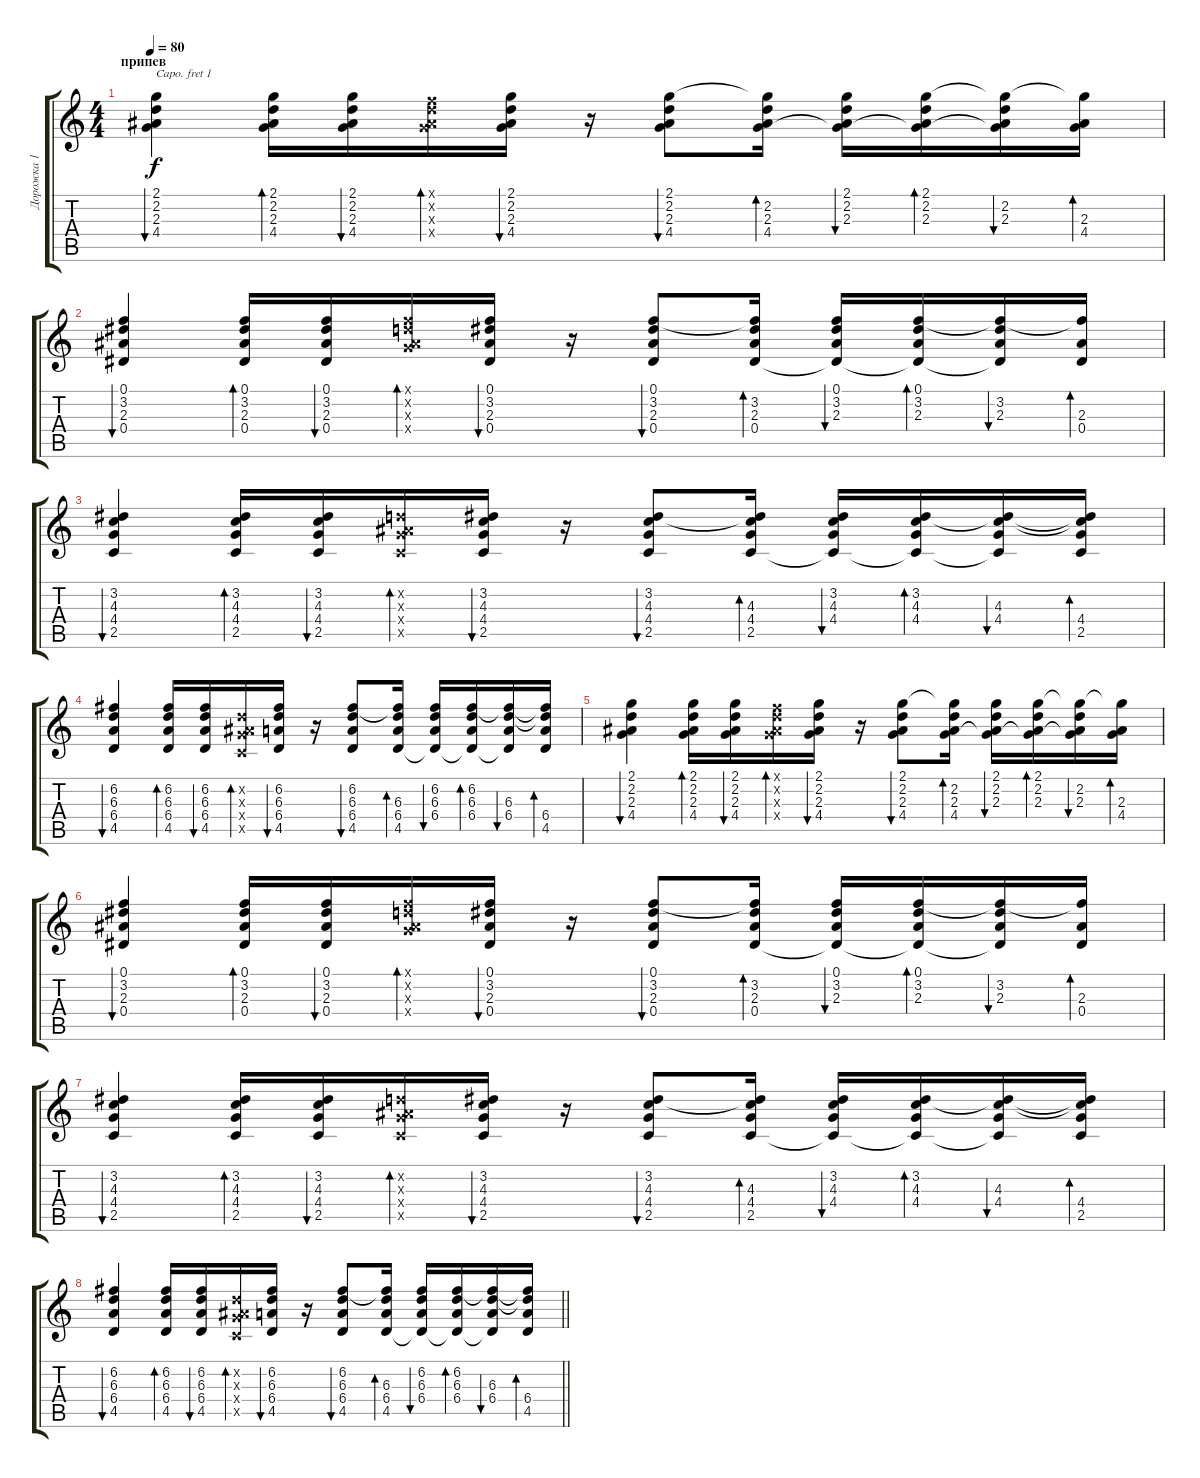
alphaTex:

\track ("Дорожка 1" "Дорожка 1") {instrument acousticguitarsteel}
\staff {score tabs}
\capo 1
\tuning (E4 B3 G3 D3 A2 E2) {hide}
\ts (4 4)
\section ("" "припев")
\tempo 80
\clef g2
\ks c
(2.1 2.2 2.3 4.4).4{bu 60 dy f} (2.1 2.2 2.3 4.4).16{bd 60} (2.1 2.2 2.3 4.4).16{bu 60} (0.1{x} 2.2{x} 2.3{x} 4.4{x}).16{bd 60} (2.1 2.2 2.3 4.4).16{bu 60} r.16 (2.1 2.2 2.3 4.4).8{bu 60} (2.1{t} 2.2 2.3 4.4).16{bd 60} (2.1 2.2 2.3 4.4{t}).16{bu 60} (2.1 2.2 2.3 4.4{t}).16{bd 60} (2.1{t} 2.2 2.3 4.4{t}).16{bu 60} (2.1{t} 2.3 4.4).16{bd 60} |
(0.1 3.2 2.3 0.4).4{bu 60} (0.1 3.2 2.3 0.4).16{bd 60} (0.1 3.2 2.3 0.4).16{bu 60} (0.1{x} 2.2{x} 2.3{x} 4.4{x}).16{bd 60} (0.1 3.2 2.3 0.4).16{bu 60} r.16 (0.1 3.2 2.3 0.4).8{bu 60} (0.1{t} 3.2 2.3 0.4).16{bd 60} (0.1 3.2 2.3 0.4{t}).16{bu 60} (0.1 3.2 2.3 0.4{t}).16{bd 60} (0.1{t} 3.2 2.3 0.4{t}).16{bu 60} (0.1{t} 2.3 0.4).16{bd 60} |
(3.2 4.3 4.4 2.5).4{bu 60} (3.2 4.3 4.4 2.5).16{bd 60} (3.2 4.3 4.4 2.5).16{bu 60} (2.2{x} 2.3{x} 4.4{x} 2.5{x}).16{bd 60} (3.2 4.3 4.4 2.5).16{bu 60} r.16 (3.2 4.3 4.4 2.5).8{bu 60} (3.2{t} 4.3 4.4 2.5).16{bd 60} (3.2 4.3 4.4 2.5{t}).16{bu 60} (3.2 4.3 4.4 2.5{t}).16{bd 60} (3.2{t} 4.3 4.4 2.5{t}).16{bu 60} (3.2{t} 4.3{t} 4.4 2.5).16{bd 60} |
(6.2 6.3 6.4 4.5).4{bu 60} (6.2 6.3 6.4 4.5).16{bd 60} (6.2 6.3 6.4 4.5).16{bu 60} (2.2{x} 2.3{x} 4.4{x} 2.5{x}).16{bd 60} (6.2 6.3 6.4 4.5).16{bu 60} r.16 (6.2 6.3 6.4 4.5).8{bu 60} (6.2{t} 6.3 6.4 4.5).16{bd 60} (6.2 6.3 6.4 4.5{t}).16{bu 60} (6.2 6.3 6.4 4.5{t}).16{bd 60} (6.2{t} 6.3 6.4 4.5{t}).16{bu 60} (6.2{t} 6.3{t} 6.4 4.5).16{bd 60} |
(2.1 2.2 2.3 4.4).4{bu 60} (2.1 2.2 2.3 4.4).16{bd 60} (2.1 2.2 2.3 4.4).16{bu 60} (0.1{x} 2.2{x} 2.3{x} 4.4{x}).16{bd 60} (2.1 2.2 2.3 4.4).16{bu 60} r.16 (2.1 2.2 2.3 4.4).8{bu 60} (2.1{t} 2.2 2.3 4.4).16{bd 60} (2.1 2.2 2.3 4.4{t}).16{bu 60} (2.1 2.2 2.3 4.4{t}).16{bd 60} (2.1{t} 2.2 2.3 4.4{t}).16{bu 60} (2.1{t} 2.3 4.4).16{bd 60} |
(0.1 3.2 2.3 0.4).4{bu 60} (0.1 3.2 2.3 0.4).16{bd 60} (0.1 3.2 2.3 0.4).16{bu 60} (0.1{x} 2.2{x} 2.3{x} 4.4{x}).16{bd 60} (0.1 3.2 2.3 0.4).16{bu 60} r.16 (0.1 3.2 2.3 0.4).8{bu 60} (0.1{t} 3.2 2.3 0.4).16{bd 60} (0.1 3.2 2.3 0.4{t}).16{bu 60} (0.1 3.2 2.3 0.4{t}).16{bd 60} (0.1{t} 3.2 2.3 0.4{t}).16{bu 60} (0.1{t} 2.3 0.4).16{bd 60} |
(3.2 4.3 4.4 2.5).4{bu 60} (3.2 4.3 4.4 2.5).16{bd 60} (3.2 4.3 4.4 2.5).16{bu 60} (2.2{x} 2.3{x} 4.4{x} 2.5{x}).16{bd 60} (3.2 4.3 4.4 2.5).16{bu 60} r.16 (3.2 4.3 4.4 2.5).8{bu 60} (3.2{t} 4.3 4.4 2.5).16{bd 60} (3.2 4.3 4.4 2.5{t}).16{bu 60} (3.2 4.3 4.4 2.5{t}).16{bd 60} (3.2{t} 4.3 4.4 2.5{t}).16{bu 60} (3.2{t} 4.3{t} 4.4 2.5).16{bd 60} |
\barLineRight lightlight
(6.2 6.3 6.4 4.5).4{bu 60} (6.2 6.3 6.4 4.5).16{bd 60} (6.2 6.3 6.4 4.5).16{bu 60} (2.2{x} 2.3{x} 4.4{x} 2.5{x}).16{bd 60} (6.2 6.3 6.4 4.5).16{bu 60} r.16 (6.2 6.3 6.4 4.5).8{bu 60} (6.2{t} 6.3 6.4 4.5).16{bd 60} (6.2 6.3 6.4 4.5{t}).16{bu 60} (6.2 6.3 6.4 4.5{t}).16{bd 60} (6.2{t} 6.3 6.4 4.5{t}).16{bu 60} (6.2{t} 6.3{t} 6.4 4.5).16{bd 60}
